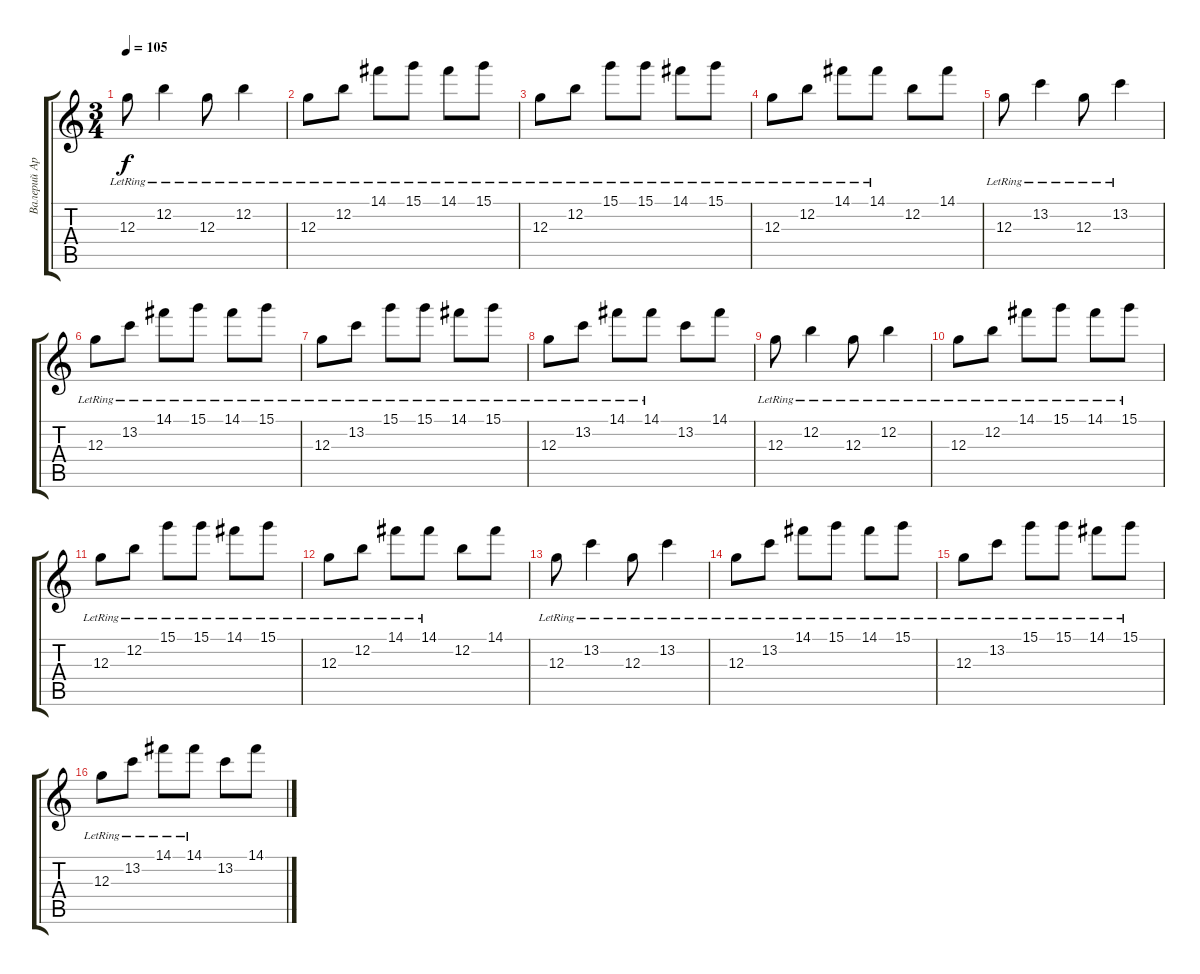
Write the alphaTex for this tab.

\track ("Валерий Аркадин" "Валерий Ар") {instrument distortionguitar}
\staff {score tabs}
\tuning (E4 B3 G3 D3 A2 E2) {hide}
\ts (3 4)
\tempo 105
\clef g2
\ks c
12.3{lr}.8{dy f} 12.2{lr}.4 12.3{lr}.8 12.2{lr}.4 |
12.3{lr}.8 12.2{lr}.8 14.1{lr}.8 15.1{lr}.8 14.1{lr}.8 15.1{lr}.8 |
12.3{lr}.8 12.2{lr}.8 15.1{lr}.8 15.1{lr}.8 14.1{lr}.8 15.1{lr}.8 |
12.3{lr}.8 12.2{lr}.8 14.1{lr}.8 14.1{lr}.8 12.2.8 14.1.8 |
12.3{lr}.8 13.2{lr}.4 12.3{lr}.8 13.2{lr}.4 |
12.3{lr}.8 13.2{lr}.8 14.1{lr}.8 15.1{lr}.8 14.1{lr}.8 15.1{lr}.8 |
12.3{lr}.8 13.2{lr}.8 15.1{lr}.8 15.1{lr}.8 14.1{lr}.8 15.1{lr}.8 |
12.3{lr}.8 13.2{lr}.8 14.1{lr}.8 14.1{lr}.8 13.2.8 14.1.8 |
12.3{lr}.8 12.2{lr}.4 12.3{lr}.8 12.2{lr}.4 |
12.3{lr}.8 12.2{lr}.8 14.1{lr}.8 15.1{lr}.8 14.1{lr}.8 15.1{lr}.8 |
12.3{lr}.8 12.2{lr}.8 15.1{lr}.8 15.1{lr}.8 14.1{lr}.8 15.1{lr}.8 |
12.3{lr}.8 12.2{lr}.8 14.1{lr}.8 14.1{lr}.8 12.2.8 14.1.8 |
12.3{lr}.8 13.2{lr}.4 12.3{lr}.8 13.2{lr}.4 |
12.3{lr}.8 13.2{lr}.8 14.1{lr}.8 15.1{lr}.8 14.1{lr}.8 15.1{lr}.8 |
12.3{lr}.8 13.2{lr}.8 15.1{lr}.8 15.1{lr}.8 14.1{lr}.8 15.1{lr}.8 |
12.3{lr}.8 13.2{lr}.8 14.1{lr}.8 14.1{lr}.8 13.2.8 14.1.8
